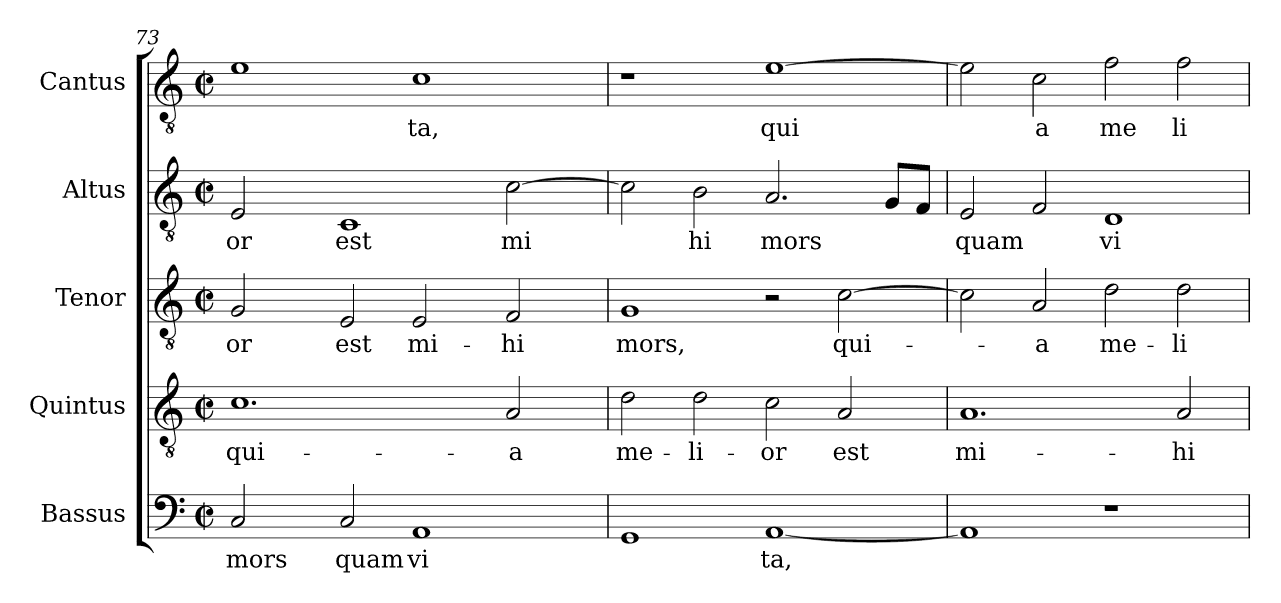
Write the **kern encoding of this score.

**kern	**text	**kern	**text	**kern	**text	**kern	**text	**kern	**text
*part5	*part5	*part4	*part4	*part3	*part3	*part2	*part2	*part1	*part1
*staff5	*staff5	*staff4	*staff4	*staff3	*staff3	*staff2	*staff2	*staff1	*staff1
*I"Bassus	*	*I"Quintus	*	*I"Tenor	*	*I"Altus	*	*I"Cantus	*
!!LO:LB:g=z
*clefF4	*	*clefGv2	*	*clefGv2	*	*clefGv2	*	*clefGv2	*
*M2/2	*	*M2/2	*	*M2/2	*	*M2/2	*	*M2/2	*
*met(c|)	*	*met(c|)	*	*met(c|)	*	*met(c|)	*	*met(c|)	*
=73	=73	=73	=73	=73	=73	=73	=73	=73	=73
!	!LO:LY:b:cj	!	!LO:LY:b:cj	!	!LO:LY:b:cj	!	!LO:LY:b:cj	!	!
*	*	*	*	*	*	*	*	*^	*
2C/	mors	1.c	qui-	2G/	-or	2E/	or	1e	4ryy	.
.	.	.	.	.	.	.	.	.	16.ryy	.
.	.	.	.	.	.	.	.	.	1ryy	.
!	!LO:LY:b:cj	!	!	!	!LO:LY:b:cj	!	!LO:LY:b:cj	!	!	!
2C/	quam	.	.	2E/	est	1C	est	.	.	.
!	!LO:LY:b:cj	!	!	!	!LO:LY:b:cj	!	!	!	!	!LO:LY:b:cj
1AA	vi	.	.	2E/	mi-	.	.	1c	.	-ta,
.	.	.	.	.	.	.	.	.	2ryy	.
!	!	!	!LO:LY:b:cj	!	!LO:LY:b:cj	!	!LO:LY:b	!	!	!
.	.	2A/	-a	2F/	-hi	[>2c\	mi	.	.	.
.	.	.	.	.	.	.	.	.	8ryy	.
.	.	.	.	.	.	.	.	.	32ryy	.
=74	=74	=74	=74	=74	=74	=74	=74	=74	=74	=74
!	!	!	!LO:LY:b:cj	!	!LO:LY:b:cj	!	!	!	!	!
*	*	*	*	*	*	*	*	*v	*v	*
1GG	.	2d\	me-	1G	mors,	2c\]	.	1r	.
!	!	!	!LO:LY:b:cj	!	!	!	!LO:LY:b:cj	!	!
.	.	2d\	-li-	.	.	2B\	hi	.	.
!	!LO:LY:b:cj	!	!LO:LY:b:cj	!	!	!	!LO:LY:b	!	!LO:LY:b:cj
[<1AA	ta,	2c\	-or	2r	.	2.A/	mors	[>1e	qui
!	!	!	!LO:LY:b:cj	!	!LO:LY:b	!	!	!	!
.	.	2A/	est	[>2c\	qui-	.	.	.	.
.	.	.	.	.	.	8G/L	.	.	.
.	.	.	.	.	.	8F/J	.	.	.
=75	=75	=75	=75	=75	=75	=75	=75	=75	=75
!	!	!	!LO:LY:b:cj	!	!	!	!LO:LY:b	!	!
1AA]	.	1.A	mi-	2c\]	.	2E/	quam	2e\]	.
!	!	!	!	!	!LO:LY:b:cj	!	!	!	!LO:LY:b:cj
.	.	.	.	2A/	-a	2F/	.	2c\	a
!	!	!	!	!	!LO:LY:b:cj	!	!LO:LY:b:cj	!	!LO:LY:b:cj
1r	.	.	.	2d\	me-	1D	vi	2f\	me
!	!	!	!LO:LY:b:cj	!	!LO:LY:b:cj	!	!	!	!LO:LY:b:cj
.	.	2A/	-hi	2d\	-li-	.	.	2f\	li
=	=	=	=	=	=	=	=	=	=
*-	*-	*-	*-	*-	*-	*-	*-	*-	*-
